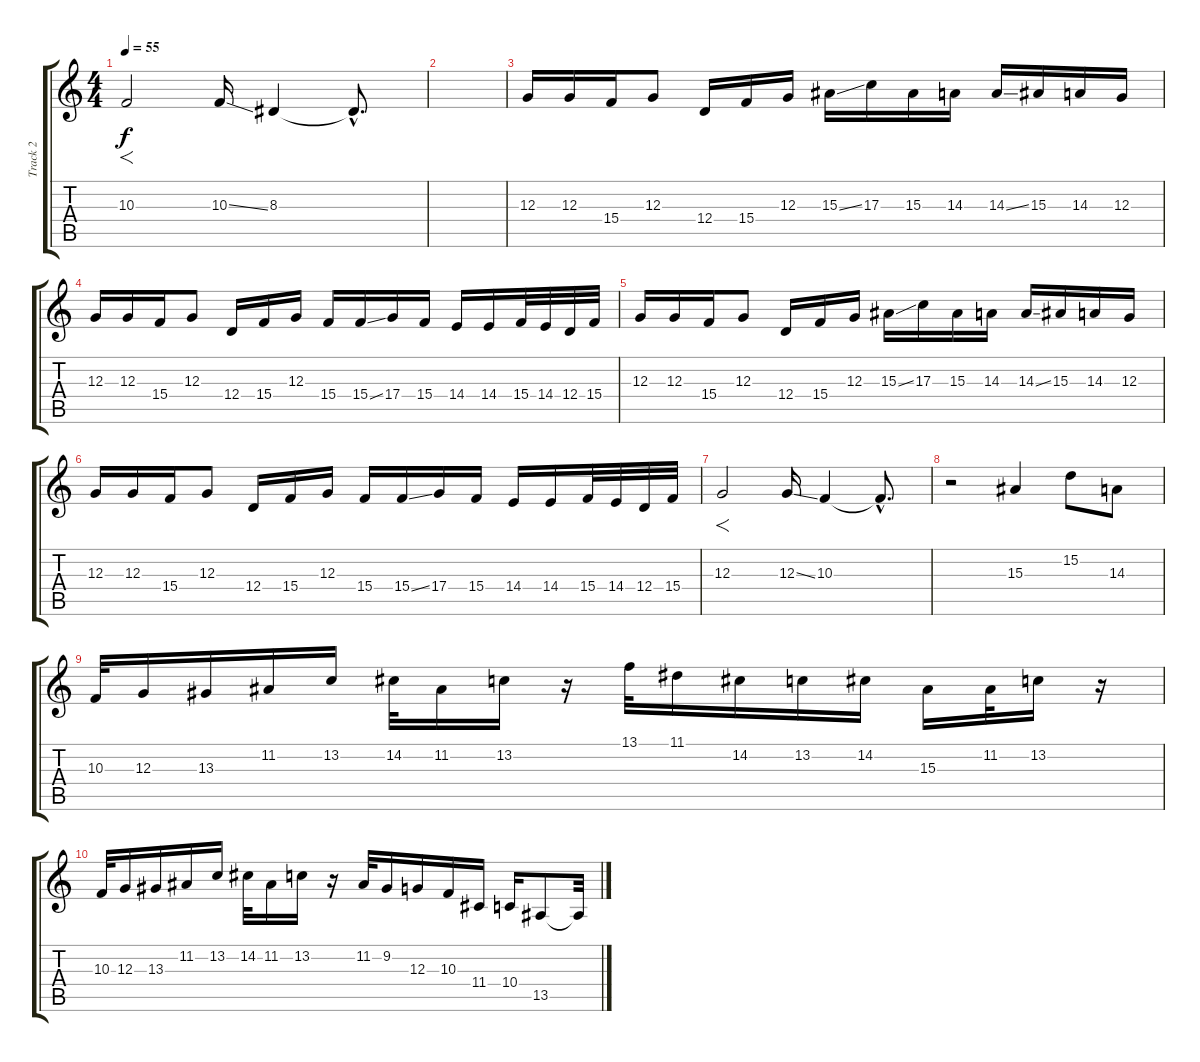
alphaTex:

\track ("Track 2" "Track 2") {instrument fx1rain}
\staff {score tabs}
\tuning (E4 B3 G3 D3 A2 E2) {hide}
\ts (4 4)
\tempo 55
\clef g2
\ks c
10.3.2{f dy f} 10.3{ss}.16 8.3.4 8.3{hac t}.8{d} |
|
12.3.16{instrument blownbottle} 12.3.16 15.4.16 12.3.8 12.4.16 15.4.16 12.3.16 15.3{ss}.16 17.3.16 15.3.16 14.3.16 14.3{ss}.16 15.3.16 14.3.16 12.3.16 |
12.3.16 12.3.16 15.4.16 12.3.8 12.4.16 15.4.16 12.3.16 15.4.16 15.4{ss}.16 17.4.16 15.4.16 14.4.16 14.4.16 15.4.32 14.4.32 12.4.32 15.4.32 |
12.3.16{instrument blownbottle} 12.3.16 15.4.16 12.3.8 12.4.16 15.4.16 12.3.16 15.3{ss}.16 17.3.16 15.3.16 14.3.16 14.3{ss}.16 15.3.16 14.3.16 12.3.16 |
12.3.16 12.3.16 15.4.16 12.3.8 12.4.16 15.4.16 12.3.16 15.4.16 15.4{ss}.16 17.4.16 15.4.16 14.4.16 14.4.16 15.4.32 14.4.32 12.4.32 15.4.32 |
12.3.2{f} 12.3{ss}.16 10.3.4 10.3{hac t}.8{d} |
r.2 15.3.4 15.2.8 14.3.8 |
10.3.32{volume 0} 12.3.16 13.3.16 11.2.16 13.2.16 14.2.32 11.2.16 13.2.16 r.16 13.1.32 11.1.16 14.2.16 13.2.16 14.2.16 15.3.16 11.2.32 13.2.16 r.16 |
10.3.32 12.3.16 13.3.16 11.2.16 13.2.16 14.2.32 11.2.16 13.2.16 r.16 11.2.32 9.2.16 12.3.16 10.3.16 11.4.16 10.4.16 13.5.8 13.5{t}.32
